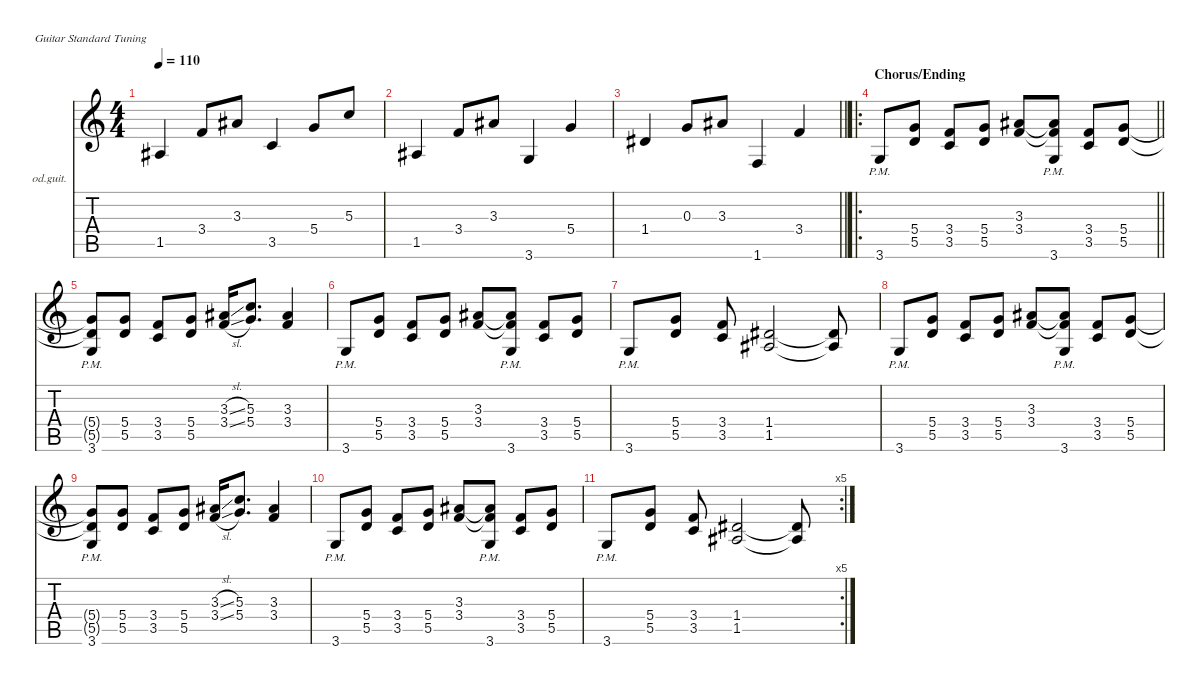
\defaultSystemsLayout 4
\hideDynamics
\bracketExtendMode nobrackets
\firstSystemTrackNameOrientation horizontal
\otherSystemsTrackNameOrientation horizontal
\track ("Gitar 2" "od.guit.") {instrument overdrivenguitar}
\staff {score tabs}
\tuning (E4 B3 G3 D3 A2 E2)
\ts (4 4)
\tempo 110
\clef g2
\ks c
1.5.4{dy f} 3.4.8 3.3.8 3.5.4 5.4.8 5.3.8 |
1.5.4 3.4.8 3.3.8 3.6.4 5.4.4 |
\barLineRight lightlight
1.4.4 0.3.8 3.3.8 1.6.4 3.4.4 |
\ro
\section ("" "Chorus/Ending")
\barLineRight lightlight
3.6{pm}.8 (5.4 5.5).8 (3.4 3.5).8 (5.4 5.5).8 (3.3 3.4).8 (3.6{pm} 3.3{t} 3.4{t}).8 (3.4 3.5).8 (5.4 5.5).8 |
(3.6{pm} 5.4{t} 5.5{t}).8 (5.4 5.5).8 (3.4 3.5).8 (5.4 5.5).8 (3.3{sl} 3.4{sl}).16 (5.3 5.4).8{d} (3.3 3.4).4 |
3.6{pm}.8 (5.4 5.5).8 (3.4 3.5).8 (5.4 5.5).8 (3.3 3.4).8 (3.6{pm} 3.4{t} 3.3{t}).8 (3.4 3.5).8 (5.4 5.5).8 |
3.6{pm}.8 (5.4 5.5).8 (3.4 3.5).8 (1.4 1.5).2 (1.4{t} 1.5{t}).8 |
3.6{pm}.8 (5.4 5.5).8 (3.4 3.5).8 (5.4 5.5).8 (3.3 3.4).8 (3.6{pm} 3.3{t} 3.4{t}).8 (3.4 3.5).8 (5.4 5.5).8 |
(3.6{pm} 5.4{t} 5.5{t}).8 (5.4 5.5).8 (3.4 3.5).8 (5.4 5.5).8 (3.3{sl} 3.4{sl}).16 (5.3 5.4).8{d} (3.3 3.4).4 |
3.6{pm}.8 (5.4 5.5).8 (3.4 3.5).8 (5.4 5.5).8 (3.3 3.4).8 (3.6{pm} 3.4{t} 3.3{t}).8 (3.4 3.5).8 (5.4 5.5).8 |
\rc 5
3.6{pm}.8 (5.4 5.5).8 (3.4 3.5).8 (1.4 1.5).2 (1.4{t} 1.5{t}).8
